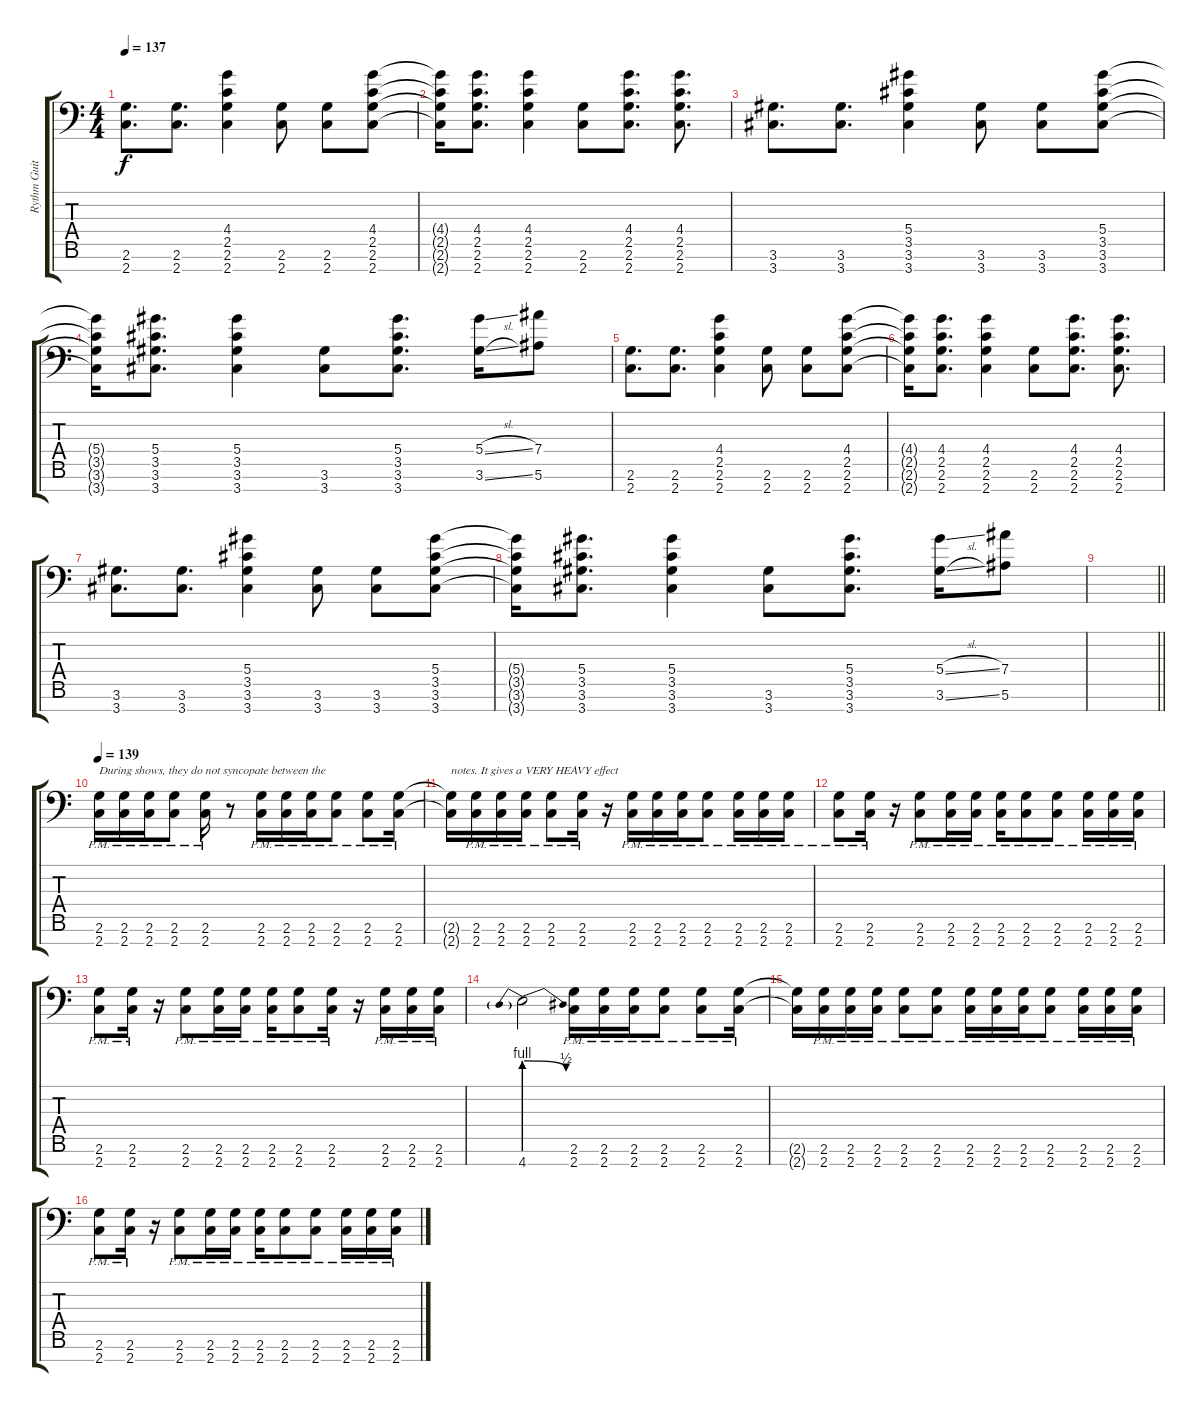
\track ("Rythm Guitar #2" "Rythm Guit") {instrument distortionguitar}
\staff {score tabs}
\tuning (Eb4 Bb3 F3 Eb3 Bb2 F2 Bb1) {hide}
\ts (4 4)
\section ("" "")
\tempo 137
\clef f4
\ks c
(2.6 2.7).8{d dy f} (2.6 2.7).8{d} (4.4 2.5 2.6 2.7).4 (2.6 2.7).8 (2.6 2.7).8 (4.4 2.5 2.6 2.7).8 |
(4.4{t} 2.5{t} 2.6{t} 2.7{t}).16 (4.4 2.5 2.6 2.7).8{d} (4.4 2.5 2.6 2.7).4 (2.6 2.7).8 (4.4 2.5 2.6 2.7).8{d} (4.4 2.5 2.6 2.7).8{d} |
(3.6 3.7).8{d} (3.6 3.7).8{d} (5.4 3.5 3.6 3.7).4 (3.6 3.7).8 (3.6 3.7).8 (5.4 3.5 3.6 3.7).8 |
(5.4{t} 3.5{t} 3.6{t} 3.7{t}).16 (5.4 3.5 3.6 3.7).8{d} (5.4 3.5 3.6 3.7).4 (3.6 3.7).8 (5.4 3.5 3.6 3.7).8{d} (5.4{sl} 3.6{sl}).16 (7.4 5.6).8 |
(2.6 2.7).8{d} (2.6 2.7).8{d} (4.4 2.5 2.6 2.7).4 (2.6 2.7).8 (2.6 2.7).8 (4.4 2.5 2.6 2.7).8 |
(4.4{t} 2.5{t} 2.6{t} 2.7{t}).16 (4.4 2.5 2.6 2.7).8{d} (4.4 2.5 2.6 2.7).4 (2.6 2.7).8 (4.4 2.5 2.6 2.7).8{d} (4.4 2.5 2.6 2.7).8{d} |
(3.6 3.7).8{d} (3.6 3.7).8{d} (5.4 3.5 3.6 3.7).4 (3.6 3.7).8 (3.6 3.7).8 (5.4 3.5 3.6 3.7).8 |
(5.4{t} 3.5{t} 3.6{t} 3.7{t}).16 (5.4 3.5 3.6 3.7).8{d} (5.4 3.5 3.6 3.7).4 (3.6 3.7).8 (5.4 3.5 3.6 3.7).8{d} (5.4{sl} 3.6{sl}).16 (7.4 5.6).8 |
\barLineRight lightlight
|
\section ("" "")
\tempo 139
(2.6{pm} 2.7{pm}).16{txt "During shows, they do not syncopate between the"} (2.6{pm} 2.7{pm}).16 (2.6{pm} 2.7{pm}).16 (2.6{pm} 2.7{pm}).8 (2.6{pm} 2.7{pm}).16 r.8 (2.6{pm} 2.7{pm}).16 (2.6{pm} 2.7{pm}).16 (2.6{pm} 2.7{pm}).16 (2.6{pm} 2.7{pm}).8 (2.6{pm} 2.7{pm}).8 (2.6{pm} 2.7{pm}).16 |
(2.6{t} 2.7{t}).16{txt "notes. It gives a VERY HEAVY effect"} (2.6{pm} 2.7{pm}).16 (2.6{pm} 2.7{pm}).16 (2.6{pm} 2.7{pm}).16 (2.6{pm} 2.7{pm}).8 (2.6{pm} 2.7{pm}).16 r.16 (2.6{pm} 2.7{pm}).16 (2.6{pm} 2.7{pm}).16 (2.6{pm} 2.7{pm}).16 (2.6{pm} 2.7{pm}).8 (2.6{pm} 2.7{pm}).16 (2.6{pm} 2.7{pm}).16 (2.6{pm} 2.7{pm}).16 |
(2.6{pm} 2.7{pm}).8 (2.6{pm} 2.7{pm}).16 r.16 (2.6{pm} 2.7{pm}).8 (2.6{pm} 2.7{pm}).16 (2.6{pm} 2.7{pm}).16 (2.6{pm} 2.7{pm}).16 (2.6{pm} 2.7{pm}).8 (2.6{pm} 2.7{pm}).8 (2.6{pm} 2.7{pm}).16 (2.6{pm} 2.7{pm}).16 (2.6{pm} 2.7{pm}).16 |
(2.6{pm} 2.7{pm}).8 (2.6{pm} 2.7{pm}).16 r.16 (2.6{pm} 2.7{pm}).8 (2.6{pm} 2.7{pm}).16 (2.6{pm} 2.7{pm}).16 (2.6{pm} 2.7{pm}).16 (2.6{pm} 2.7{pm}).8 (2.6{pm} 2.7{pm}).16 r.16 (2.6{pm} 2.7{pm}).16 (2.6{pm} 2.7{pm}).16 (2.6{pm} 2.7{pm}).16 |
4.7{be (prebendrelease 0 4 60 2)}.2 (2.6{pm} 2.7{pm}).16 (2.6{pm} 2.7{pm}).16 (2.6{pm} 2.7{pm}).16 (2.6{pm} 2.7{pm}).8 (2.6{pm} 2.7{pm}).8 (2.6{pm} 2.7{pm}).16 |
(2.6{t} 2.7{t}).16 (2.6{pm} 2.7{pm}).16 (2.6{pm} 2.7{pm}).16 (2.6{pm} 2.7{pm}).16 (2.6{pm} 2.7{pm}).8 (2.6{pm} 2.7{pm}).8 (2.6{pm} 2.7{pm}).16 (2.6{pm} 2.7{pm}).16 (2.6{pm} 2.7{pm}).16 (2.6{pm} 2.7{pm}).8 (2.6{pm} 2.7{pm}).16 (2.6{pm} 2.7{pm}).16 (2.6{pm} 2.7{pm}).16 |
(2.6{pm} 2.7{pm}).8 (2.6{pm} 2.7{pm}).16 r.16 (2.6{pm} 2.7{pm}).8 (2.6{pm} 2.7{pm}).16 (2.6{pm} 2.7{pm}).16 (2.6{pm} 2.7{pm}).16 (2.6{pm} 2.7{pm}).8 (2.6{pm} 2.7{pm}).8 (2.6{pm} 2.7{pm}).16 (2.6{pm} 2.7{pm}).16 (2.6{pm} 2.7{pm}).16
